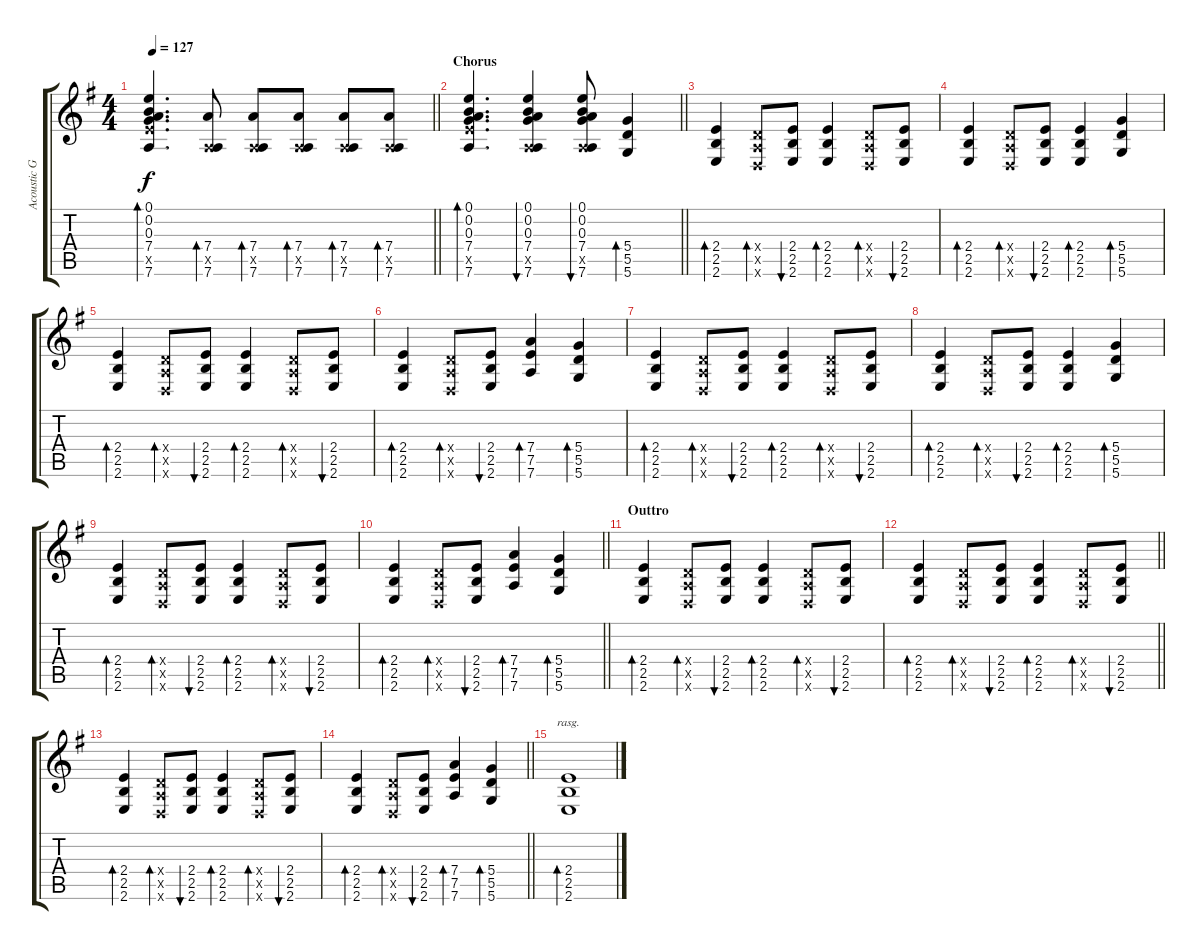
\track ("Acoustic Guitar" "Acoustic G") {instrument acousticguitarsteel}
\staff {score tabs}
\tuning (E4 B3 G3 D3 A2 D2) {hide}
\ts (4 4)
\tempo 127
\clef g2
\barLineRight lightlight
\ks eminor
(0.1 0.2 0.3 7.4 7.5{x} 7.6).4{d bd 60 dy f} (7.4 0.5{x} 7.6).8{bd 60} (7.4 0.5{x} 7.6).8{bd 60} (7.4 0.5{x} 7.6).8{bd 60} (7.4 0.5{x} 7.6).8{bd 60} (7.4 0.5{x} 7.6).8{bd 60} |
\section ("" "Chorus")
\barLineRight lightlight
(0.1 0.2 0.3 7.4 7.5{x} 7.6).4{d bd 60} (0.1 0.2 0.3 7.4 0.5{x} 7.6).4{bu 60} (0.1 0.2 0.3 7.4 0.5{x} 7.6).8{bu 60} (5.4 5.5 5.6).4{bd 60} |
(2.4 2.5 2.6).4{bd 60} (0.4{x} 0.5{x} 0.6{x}).8{bd 60} (2.4 2.5 2.6).8{bu 60} (2.4 2.5 2.6).4{bd 60} (0.4{x} 0.5{x} 0.6{x}).8{bd 60} (2.4 2.5 2.6).8{bu 60} |
(2.4 2.5 2.6).4{bd 60} (0.4{x} 0.5{x} 0.6{x}).8{bd 60} (2.4 2.5 2.6).8{bu 60} (2.4 2.5 2.6).4{bd 60} (5.4 5.5 5.6).4{bd 60} |
(2.4 2.5 2.6).4{bd 60} (0.4{x} 0.5{x} 0.6{x}).8{bd 60} (2.4 2.5 2.6).8{bu 60} (2.4 2.5 2.6).4{bd 60} (0.4{x} 0.5{x} 0.6{x}).8{bd 60} (2.4 2.5 2.6).8{bu 60} |
(2.4 2.5 2.6).4{bd 60} (0.4{x} 0.5{x} 0.6{x}).8{bd 60} (2.4 2.5 2.6).8{bu 60} (7.4 7.5 7.6).4{bd 60} (5.4 5.5 5.6).4{bd 60} |
(2.4 2.5 2.6).4{bd 60} (0.4{x} 0.5{x} 0.6{x}).8{bd 60} (2.4 2.5 2.6).8{bu 60} (2.4 2.5 2.6).4{bd 60} (0.4{x} 0.5{x} 0.6{x}).8{bd 60} (2.4 2.5 2.6).8{bu 60} |
(2.4 2.5 2.6).4{bd 60} (0.4{x} 0.5{x} 0.6{x}).8{bd 60} (2.4 2.5 2.6).8{bu 60} (2.4 2.5 2.6).4{bd 60} (5.4 5.5 5.6).4{bd 60} |
(2.4 2.5 2.6).4{bd 60} (0.4{x} 0.5{x} 0.6{x}).8{bd 60} (2.4 2.5 2.6).8{bu 60} (2.4 2.5 2.6).4{bd 60} (0.4{x} 0.5{x} 0.6{x}).8{bd 60} (2.4 2.5 2.6).8{bu 60} |
\barLineRight lightlight
(2.4 2.5 2.6).4{bd 60} (0.4{x} 0.5{x} 0.6{x}).8{bd 60} (2.4 2.5 2.6).8{bu 60} (7.4 7.5 7.6).4{bd 60} (5.4 5.5 5.6).4{bd 60} |
\section ("" "Outtro")
(2.4 2.5 2.6).4{bd 60} (0.4{x} 0.5{x} 0.6{x}).8{bd 60} (2.4 2.5 2.6).8{bu 60} (2.4 2.5 2.6).4{bd 60} (0.4{x} 0.5{x} 0.6{x}).8{bd 60} (2.4 2.5 2.6).8{bu 60} |
\barLineRight lightlight
(2.4 2.5 2.6).4{bd 60} (0.4{x} 0.5{x} 0.6{x}).8{bd 60} (2.4 2.5 2.6).8{bu 60} (2.4 2.5 2.6).4{bd 60} (0.4{x} 0.5{x} 0.6{x}).8{bd 60} (2.4 2.5 2.6).8{bu 60} |
(2.4 2.5 2.6).4{bd 60} (0.4{x} 0.5{x} 0.6{x}).8{bd 60} (2.4 2.5 2.6).8{bu 60} (2.4 2.5 2.6).4{bd 60} (0.4{x} 0.5{x} 0.6{x}).8{bd 60} (2.4 2.5 2.6).8{bu 60} |
\barLineRight lightlight
(2.4 2.5 2.6).4{bd 60} (0.4{x} 0.5{x} 0.6{x}).8{bd 60} (2.4 2.5 2.6).8{bu 60} (7.4 7.5 7.6).4{bd 60} (5.4 5.5 5.6).4{bd 60} |
(2.4 2.5 2.6).1{bd 480 rasg ii}
